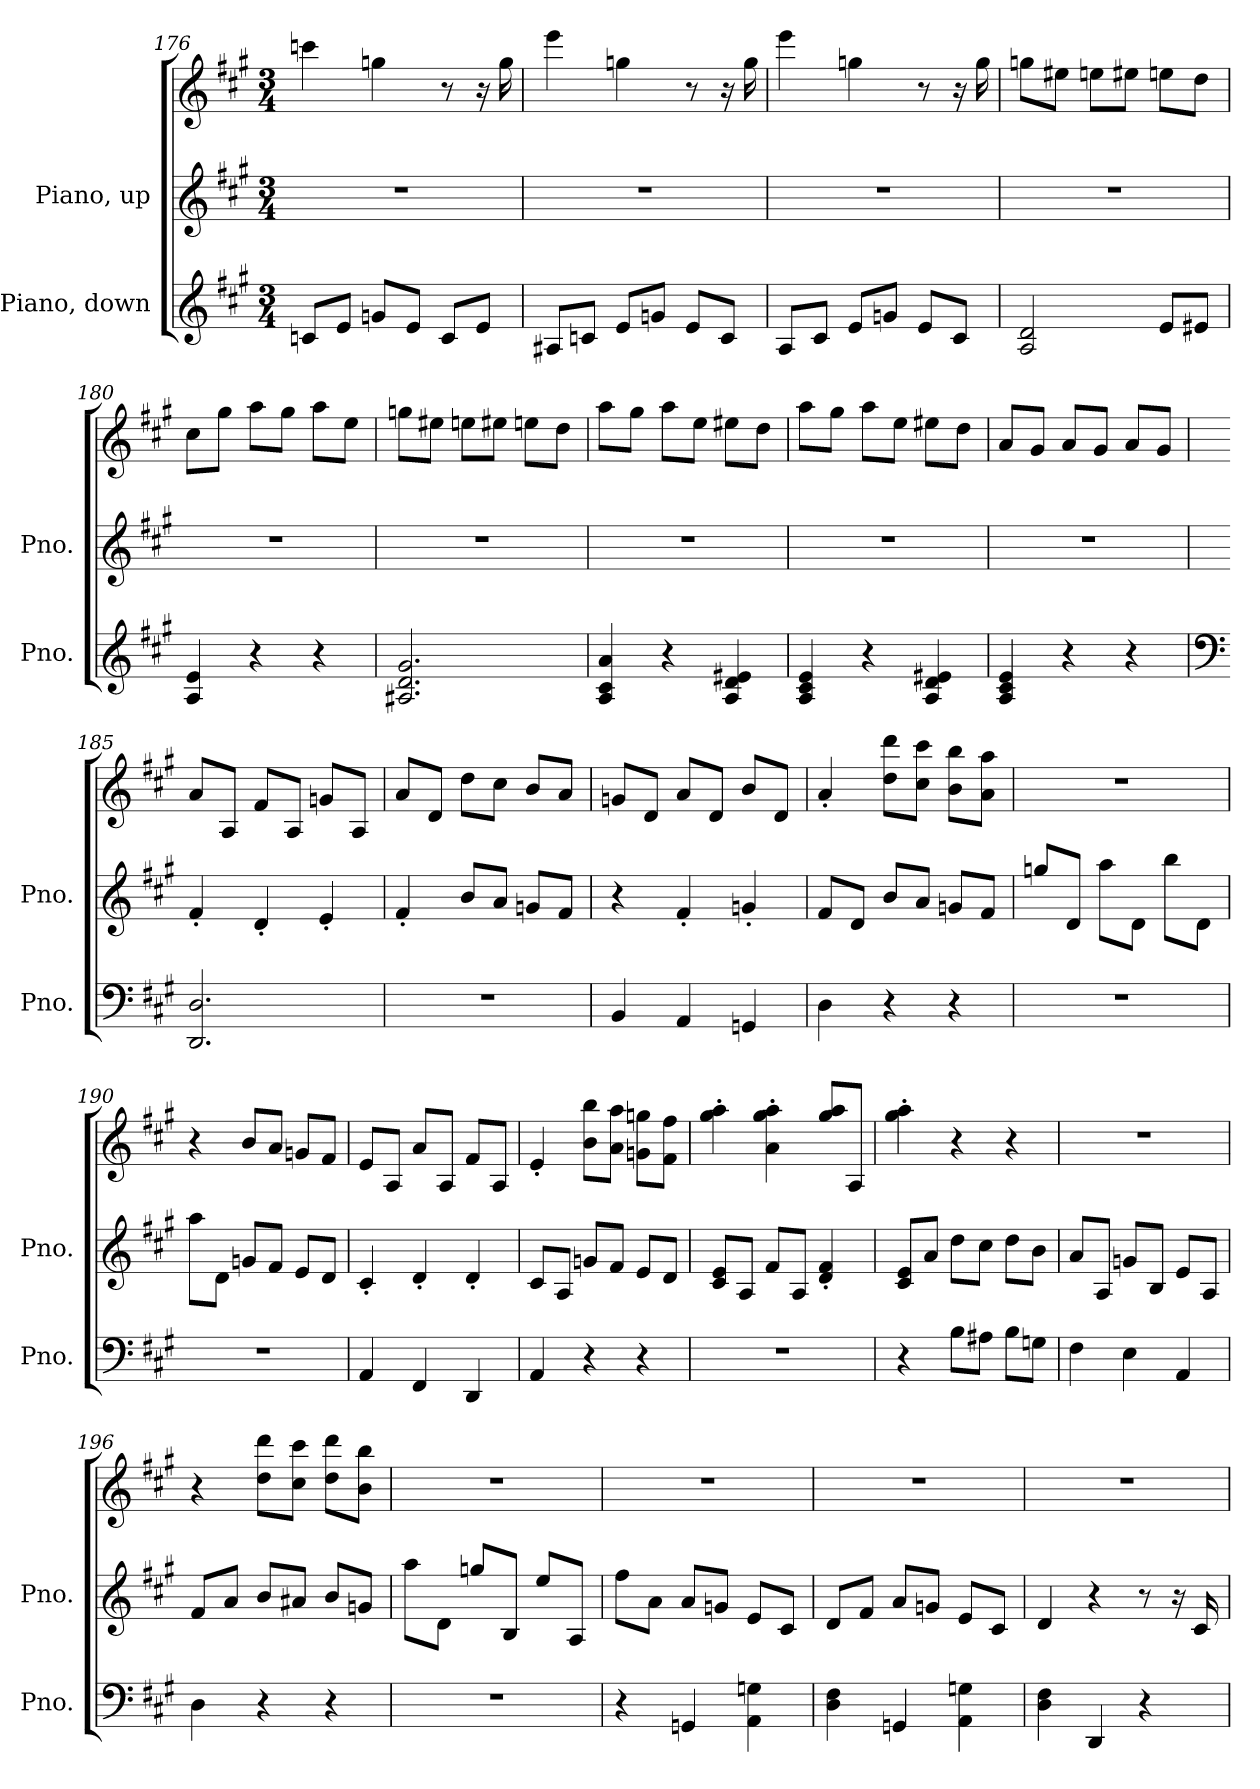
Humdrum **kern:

**kern	**kern	**kern
*part2	*part1	*part1
*staff3	*staff2	*staff1
*I"Piano, down	*I"Piano, up	*
*I'Pno.	*I'Pno.	*
*clefG2	*clefG2	*clefG2
*k[f#c#g#]	*k[f#c#g#]	*k[f#c#g#]
*M3/4	*M3/4	*M3/4
=176	=176	=176
8cn/L	2.r	4cccn\
8e/J	.	.
8gn/L	.	4ggn\
8e/J	.	.
8c/L	.	8r
8e/J	.	16r
.	.	16gg\
=177	=177	=177
8A#X/L	2.r	4eee\
8cn/J	.	.
8e/L	.	4ggn\
8gn/J	.	.
8e/L	.	8r
8c/J	.	16r
.	.	16gg\
=178	=178	=178
8A/L	2.r	4eee\
8c#/J	.	.
8e/L	.	4ggn\
8gn/J	.	.
8e/L	.	8r
8c#/J	.	16r
.	.	16gg\
!!LO:PB:g=z
=179	=179	=179
2A/ 2d/	2.r	8ggn\L
.	.	8ee#X\J
.	.	8een\L
.	.	8ee#X\J
8e/L	.	8een\L
8e#X/J	.	8dd\J
=180	=180	=180
4A/ 4e/	2.r	8cc#\L
.	.	8gg#\J
4r	.	8aa\L
.	.	8gg#\J
4r	.	8aa\L
.	.	8ee\J
=181	=181	=181
2.A#X/ 2.d/ 2.g#/	2.r	8ggn\L
.	.	8ee#X\J
.	.	8een\L
.	.	8ee#X\J
.	.	8een\L
.	.	8dd\J
=182	=182	=182
4A/ 4c#/ 4a/	2.r	8aa\L
.	.	8gg#\J
4r	.	8aa\L
.	.	8ee\J
4A/ 4d/ 4e#X/	.	8ee#X\L
.	.	8dd\J
!!LO:LB:g=z
=183	=183	=183
4A/ 4c#/ 4e/	2.r	8aa\L
.	.	8gg#\J
4r	.	8aa\L
.	.	8ee\J
4A/ 4d/ 4e#X/	.	8ee#X\L
.	.	8dd\J
=184	=184	=184
4A/ 4c#/ 4e/	2.r	8a/L
.	.	8g#/J
4r	.	8a/L
.	.	8g#/J
4r	.	8a/L
.	.	8g#/J
=185	=185	=185
*clefF4	*	*
2.DD/ 2.D/	4f#'/	8a/L
.	.	8A/J
.	4d'/	8f#/L
.	.	8A/J
.	4e'/	8gn/L
.	.	8A/J
=186	=186	=186
2.r	4f#'/	8a/L
.	.	8d/J
.	8b/L	8dd\L
.	8a/J	8cc#\J
.	8gn/L	8b/L
.	8f#/J	8a/J
=187	=187	=187
4BB/	4r	8gn/L
.	.	8d/J
4AA/	4f#'/	8a/L
.	.	8d/J
4GGn/	4gn'/	8b/L
.	.	8d/J
!!LO:LB:g=z
=188	=188	=188
4D\	8f#/L	4a'/
.	8d/J	.
4r	8b/L	8dd\ 8ddd\L
.	8a/J	8cc#\ 8ccc#\J
4r	8gn/L	8b\ 8bb\L
.	8f#/J	8a\ 8aa\J
=189	=189	=189
2.r	8ggn/L	2.r
.	8d/J	.
.	8aa\L	.
.	8d\J	.
.	8bb\L	.
.	8d\J	.
=190	=190	=190
2.r	8aa\L	4r
.	8d\J	.
.	8gn/L	8b/L
.	8f#/J	8a/J
.	8e/L	8gn/L
.	8d/J	8f#/J
=191	=191	=191
4AA/	4c#'/	8e/L
.	.	8A/J
4FF#/	4d'/	8a/L
.	.	8A/J
4DD/	4d'/	8f#/L
.	.	8A/J
=192	=192	=192
4AA/	8c#/L	4e'/
.	8A/J	.
4r	8gn/L	8b\ 8bb\L
.	8f#/J	8a\ 8aa\J
4r	8e/L	8gn\ 8ggn\L
.	8d/J	8f#\ 8ff#\J
!!LO:LB:g=z
=193	=193	=193
2.r	8c#/ 8e/L	4gg#\' 4aa\'
.	8A/J	.
.	8f#/L	4a\' 4gg#\' 4aa\'
.	8A/J	.
.	4d/' 4f#/'	8gg#/ 8aa/L
.	.	8A/J
=194	=194	=194
4r	8c#/ 8e/L	4gg#\' 4aa\'
.	8a/J	.
8B\L	8dd\L	4r
8A#X\J	8cc#\J	.
8B\L	8dd\L	4r
8Gn\J	8b\J	.
=195	=195	=195
4F#\	8a/L	2.r
.	8A/J	.
4E\	8gn/L	.
.	8B/J	.
4AA/	8e/L	.
.	8A/J	.
=196	=196	=196
4D\	8f#/L	4r
.	8a/J	.
4r	8b/L	8dd\ 8ddd\L
.	8a#X/J	8cc#\ 8ccc#\J
4r	8b/L	8dd\ 8ddd\L
.	8gn/J	8b\ 8bb\J
=197	=197	=197
2.r	8aa\L	2.r
.	8d\J	.
.	8ggn/L	.
.	8B/J	.
.	8ee/L	.
.	8A/J	.
!!LO:PB:g=z
=198	=198	=198
4r	8ff#\L	2.r
.	8a\J	.
4GGn/	8a/L	.
.	8gn/J	.
4AA\ 4Gn\	8e/L	.
.	8c#/J	.
=199	=199	=199
4D\ 4F#\	8d/L	2.r
.	8f#/J	.
4GGn/	8a/L	.
.	8gn/J	.
4AA\ 4Gn\	8e/L	.
.	8c#/J	.
=200	=200	=200
4D\ 4F#\	4d/	2.r
4DD/	4r	.
4r	8r	.
.	16r	.
.	16c#/	.
=	=	=
*-	*-	*-
